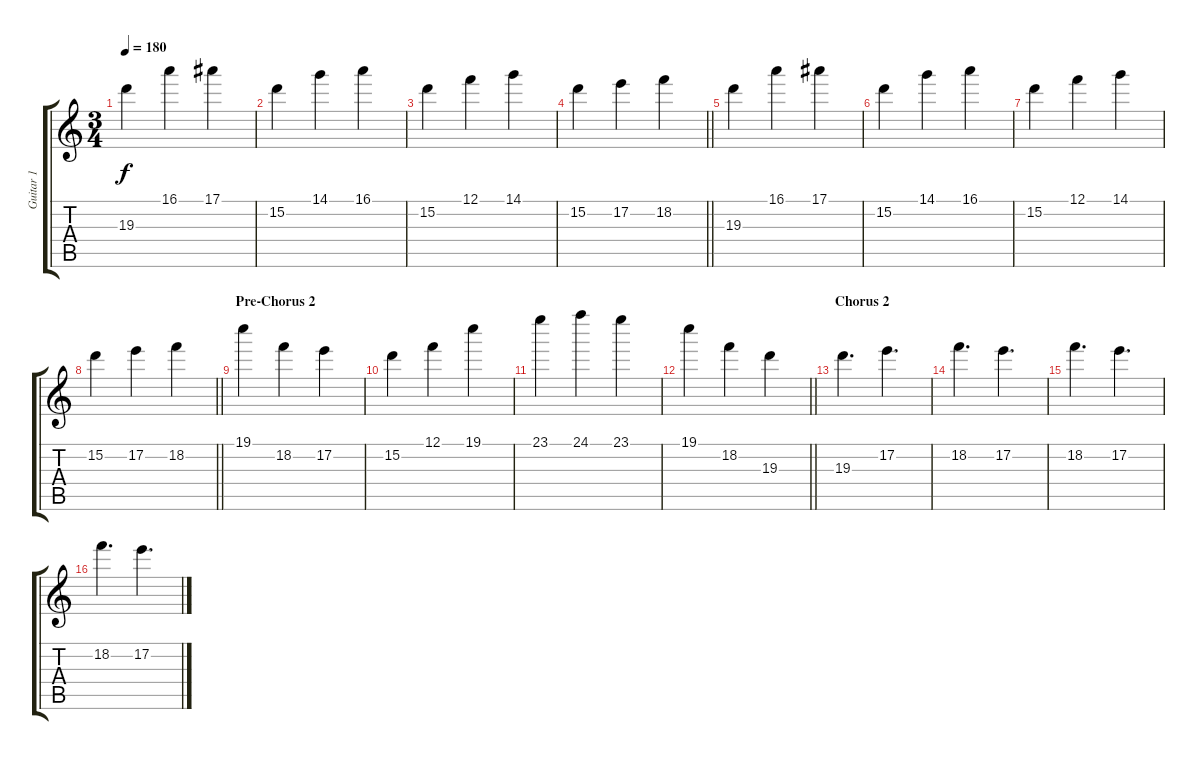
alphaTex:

\track ("Guitar 1" "Guitar 1") {instrument electricguitarclean}
\staff {score tabs}
\tuning (F4 B3 G3 D3 A2 E2) {hide}
\ts (3 4)
\tempo 180
\clef g2
\ks c
19.3.4{dy f} 16.1.4 17.1.4 |
15.2.4 14.1.4 16.1.4 |
15.2.4 12.1.4 14.1.4 |
\barLineRight lightlight
15.2.4 17.2.4 18.2.4 |
19.3.4 16.1.4 17.1.4 |
15.2.4 14.1.4 16.1.4 |
15.2.4 12.1.4 14.1.4 |
\barLineRight lightlight
15.2.4 17.2.4 18.2.4 |
\section ("" "Pre-Chorus 2")
19.1.4 18.2.4 17.2.4 |
15.2.4 12.1.4 19.1.4 |
23.1.4 24.1.4 23.1.4 |
\barLineRight lightlight
19.1.4 18.2.4 19.3.4 |
\section ("" "Chorus 2")
19.3.4{d} 17.2.4{d} |
18.2.4{d} 17.2.4{d} |
18.2.4{d} 17.2.4{d} |
18.2.4{d} 17.2.4{d}
